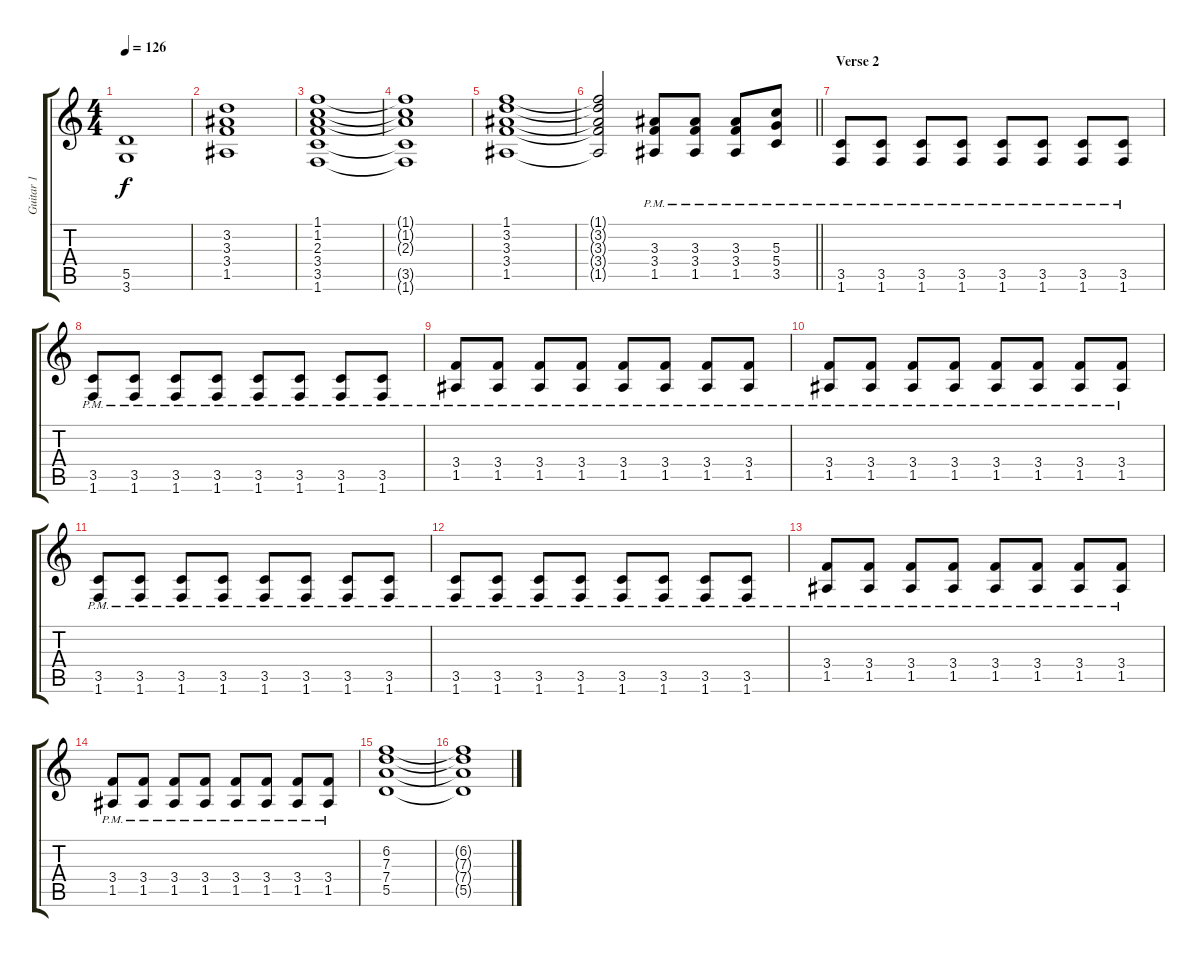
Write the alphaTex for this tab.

\track ("Guitar 1" "Guitar 1") {instrument overdrivenguitar}
\staff {score tabs}
\tuning (E4 B3 G3 D3 A2 E2) {hide}
\ts (4 4)
\tempo 126
\clef g2
\ks c
(5.5{t} 3.6{t}).1{dy f} |
(3.2 3.3 3.4 1.5).1 |
(1.1 1.2 2.3 3.4 3.5 1.6).1 |
(1.1{t} 1.2{t} 2.3{t} 3.5{t} 1.6{t}).1 |
(1.1 3.2 3.3 3.4 1.5).1 |
\barLineRight lightlight
(1.1{t} 3.2{t} 3.3{t} 3.4{t} 1.5{t}).2 (3.3{pm} 3.4{pm} 1.5{pm}).8 (3.3{pm} 3.4{pm} 1.5{pm}).8 (3.3{pm} 3.4{pm} 1.5{pm}).8 (5.3{pm} 5.4{pm} 3.5{pm}).8 |
\section ("" "Verse 2")
(3.5{pm} 1.6{pm}).8 (3.5{pm} 1.6{pm}).8 (3.5{pm} 1.6{pm}).8 (3.5{pm} 1.6{pm}).8 (3.5{pm} 1.6{pm}).8 (3.5{pm} 1.6{pm}).8 (3.5{pm} 1.6{pm}).8 (3.5{pm} 1.6{pm}).8 |
(3.5{pm} 1.6{pm}).8 (3.5{pm} 1.6{pm}).8 (3.5{pm} 1.6{pm}).8 (3.5{pm} 1.6{pm}).8 (3.5{pm} 1.6{pm}).8 (3.5{pm} 1.6{pm}).8 (3.5{pm} 1.6{pm}).8 (3.5{pm} 1.6{pm}).8 |
(3.4{pm} 1.5{pm}).8 (3.4{pm} 1.5{pm}).8 (3.4{pm} 1.5{pm}).8 (3.4{pm} 1.5{pm}).8 (3.4{pm} 1.5{pm}).8 (3.4{pm} 1.5{pm}).8 (3.4{pm} 1.5{pm}).8 (3.4{pm} 1.5{pm}).8 |
(3.4{pm} 1.5{pm}).8 (3.4{pm} 1.5{pm}).8 (3.4{pm} 1.5{pm}).8 (3.4{pm} 1.5{pm}).8 (3.4{pm} 1.5{pm}).8 (3.4{pm} 1.5{pm}).8 (3.4{pm} 1.5{pm}).8 (3.4{pm} 1.5{pm}).8 |
(3.5{pm} 1.6{pm}).8 (3.5{pm} 1.6{pm}).8 (3.5{pm} 1.6{pm}).8 (3.5{pm} 1.6{pm}).8 (3.5{pm} 1.6{pm}).8 (3.5{pm} 1.6{pm}).8 (3.5{pm} 1.6{pm}).8 (3.5{pm} 1.6{pm}).8 |
(3.5{pm} 1.6{pm}).8 (3.5{pm} 1.6{pm}).8 (3.5{pm} 1.6{pm}).8 (3.5{pm} 1.6{pm}).8 (3.5{pm} 1.6{pm}).8 (3.5{pm} 1.6{pm}).8 (3.5{pm} 1.6{pm}).8 (3.5{pm} 1.6{pm}).8 |
(3.4{pm} 1.5{pm}).8 (3.4{pm} 1.5{pm}).8 (3.4{pm} 1.5{pm}).8 (3.4{pm} 1.5{pm}).8 (3.4{pm} 1.5{pm}).8 (3.4{pm} 1.5{pm}).8 (3.4{pm} 1.5{pm}).8 (3.4{pm} 1.5{pm}).8 |
(3.4{pm} 1.5{pm}).8 (3.4{pm} 1.5{pm}).8 (3.4{pm} 1.5{pm}).8 (3.4{pm} 1.5{pm}).8 (3.4{pm} 1.5{pm}).8 (3.4{pm} 1.5{pm}).8 (3.4{pm} 1.5{pm}).8 (3.4{pm} 1.5{pm}).8 |
(6.2 7.3 7.4 5.5).1 |
(6.2{t} 7.3{t} 7.4{t} 5.5{t}).1
